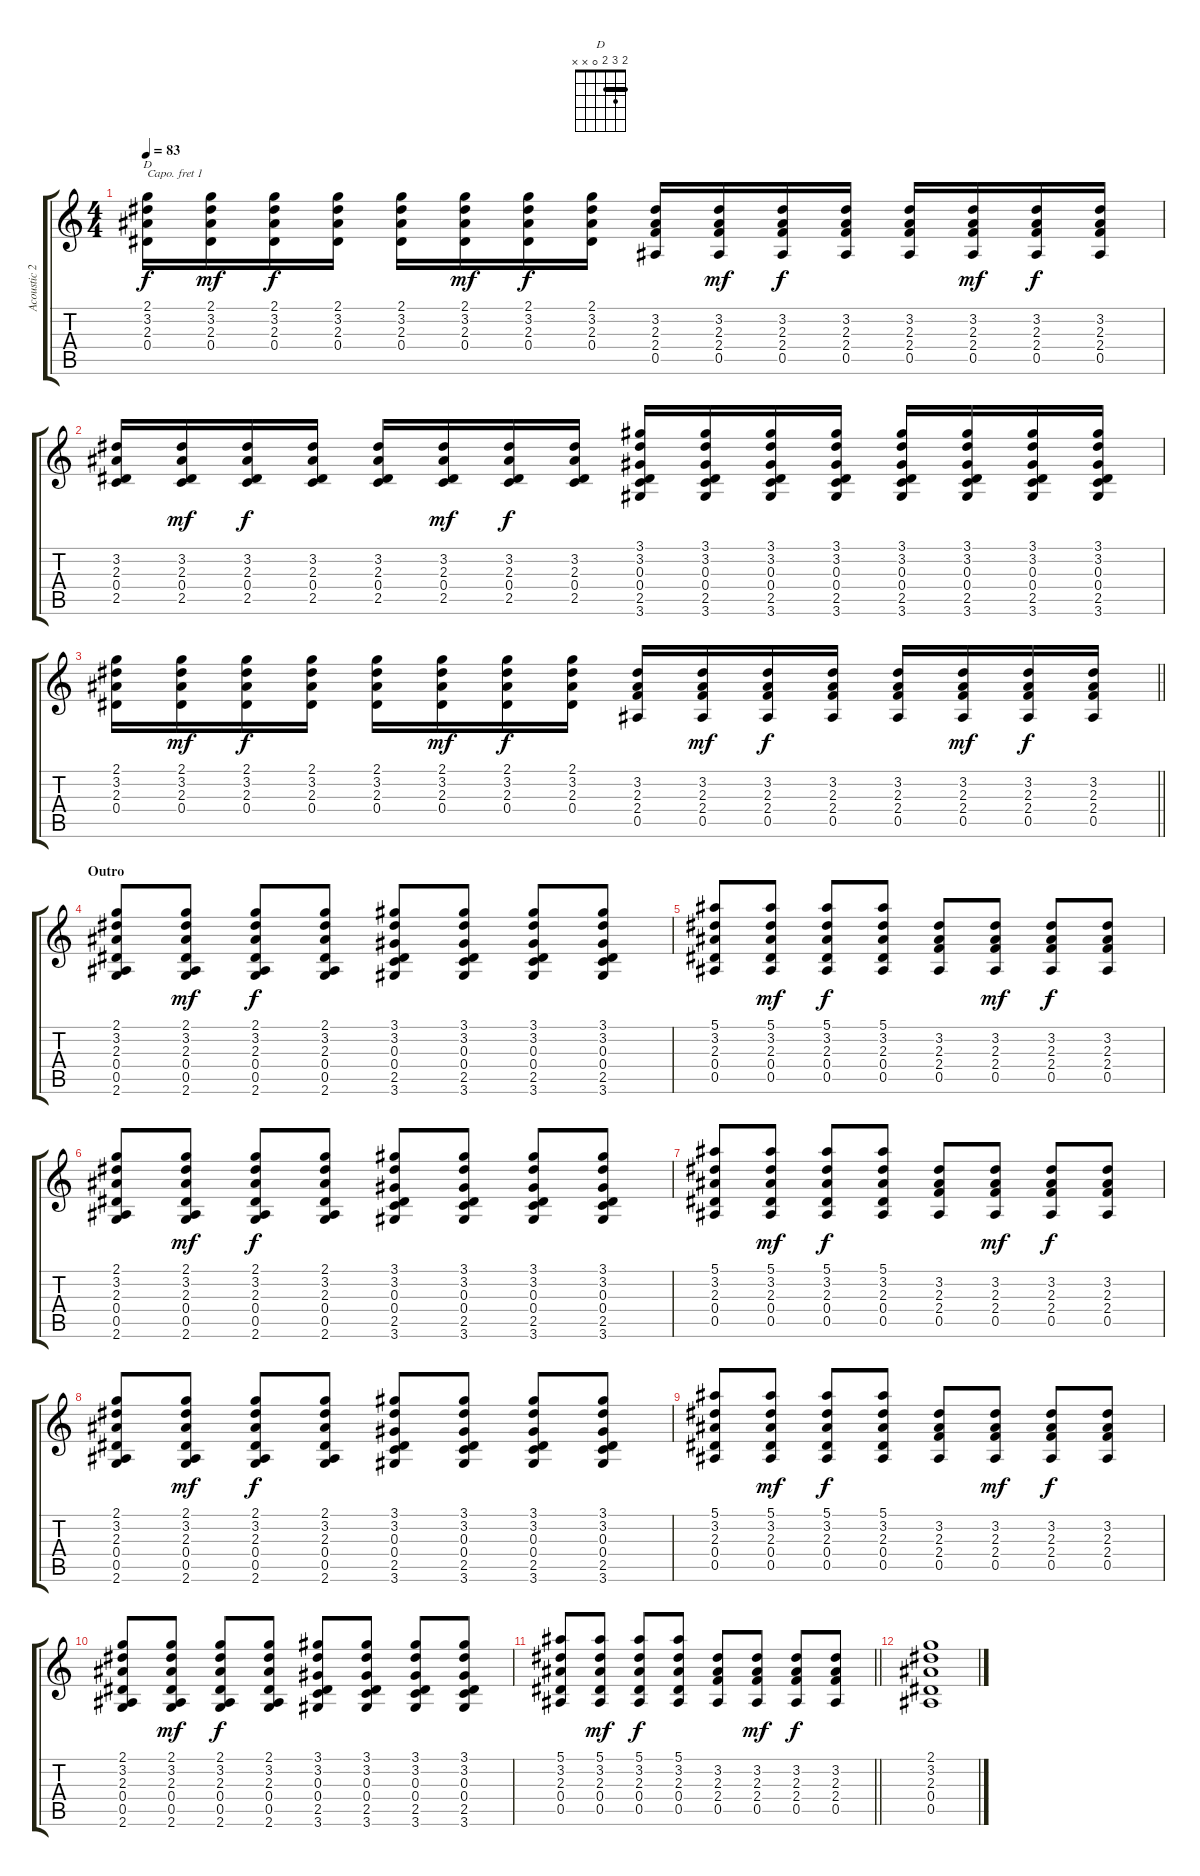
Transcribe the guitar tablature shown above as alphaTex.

\track ("Acoustic 2" "Acoustic 2") {instrument acousticguitarsteel}
\staff {score tabs}
\capo 1
\tuning (E4 B3 G3 D3 A2 E2) {hide}
\chord ("D" 2 3 2 0 x x) {barre 2}
\ts (4 4)
\tempo 83
\clef g2
\ks c
(2.1 3.2 2.3 0.4).16{ch "D" dy f} (2.1 3.2 2.3 0.4).16{dy mf} (2.1 3.2 2.3 0.4).16{dy f} (2.1 3.2 2.3 0.4).16 (2.1 3.2 2.3 0.4).16 (2.1 3.2 2.3 0.4).16{dy mf} (2.1 3.2 2.3 0.4).16{dy f} (2.1 3.2 2.3 0.4).16 (3.2 2.3 2.4 0.5).16 (3.2 2.3 2.4 0.5).16{dy mf} (3.2 2.3 2.4 0.5).16{dy f} (3.2 2.3 2.4 0.5).16 (3.2 2.3 2.4 0.5).16 (3.2 2.3 2.4 0.5).16{dy mf} (3.2 2.3 2.4 0.5).16{dy f} (3.2 2.3 2.4 0.5).16 |
(3.2 2.3 0.4 2.5).16 (3.2 2.3 0.4 2.5).16{dy mf} (3.2 2.3 0.4 2.5).16{dy f} (3.2 2.3 0.4 2.5).16 (3.2 2.3 0.4 2.5).16 (3.2 2.3 0.4 2.5).16{dy mf} (3.2 2.3 0.4 2.5).16{dy f} (3.2 2.3 0.4 2.5).16 (3.1 3.2 0.3 0.4 2.5 3.6).16 (3.1 3.2 0.3 0.4 2.5 3.6).16 (3.1 3.2 0.3 0.4 2.5 3.6).16 (3.1 3.2 0.3 0.4 2.5 3.6).16 (3.1 3.2 0.3 0.4 2.5 3.6).16 (3.1 3.2 0.3 0.4 2.5 3.6).16 (3.1 3.2 0.3 0.4 2.5 3.6).16 (3.1 3.2 0.3 0.4 2.5 3.6).16 |
\barLineRight lightlight
(2.1 3.2 2.3 0.4).16 (2.1 3.2 2.3 0.4).16{dy mf} (2.1 3.2 2.3 0.4).16{dy f} (2.1 3.2 2.3 0.4).16 (2.1 3.2 2.3 0.4).16 (2.1 3.2 2.3 0.4).16{dy mf} (2.1 3.2 2.3 0.4).16{dy f} (2.1 3.2 2.3 0.4).16 (3.2 2.3 2.4 0.5).16 (3.2 2.3 2.4 0.5).16{dy mf} (3.2 2.3 2.4 0.5).16{dy f} (3.2 2.3 2.4 0.5).16 (3.2 2.3 2.4 0.5).16 (3.2 2.3 2.4 0.5).16{dy mf} (3.2 2.3 2.4 0.5).16{dy f} (3.2 2.3 2.4 0.5).16 |
\section ("" "Outro")
(2.1 3.2 2.3 0.4 0.5 2.6).8 (2.1 3.2 2.3 0.4 0.5 2.6).8{dy mf} (2.1 3.2 2.3 0.4 0.5 2.6).8{dy f} (2.1 3.2 2.3 0.4 0.5 2.6).8 (3.1 3.2 0.3 0.4 2.5 3.6).8 (3.1 3.2 0.3 0.4 2.5 3.6).8 (3.1 3.2 0.3 0.4 2.5 3.6).8 (3.1 3.2 0.3 0.4 2.5 3.6).8 |
(5.1 3.2 2.3 0.4 0.5).8 (5.1 3.2 2.3 0.4 0.5).8{dy mf} (5.1 3.2 2.3 0.4 0.5).8{dy f} (5.1 3.2 2.3 0.4 0.5).8 (3.2 2.3 2.4 0.5).8 (3.2 2.3 2.4 0.5).8{dy mf} (3.2 2.3 2.4 0.5).8{dy f} (3.2 2.3 2.4 0.5).8 |
(2.1 3.2 2.3 0.4 0.5 2.6).8 (2.1 3.2 2.3 0.4 0.5 2.6).8{dy mf} (2.1 3.2 2.3 0.4 0.5 2.6).8{dy f} (2.1 3.2 2.3 0.4 0.5 2.6).8 (3.1 3.2 0.3 0.4 2.5 3.6).8 (3.1 3.2 0.3 0.4 2.5 3.6).8 (3.1 3.2 0.3 0.4 2.5 3.6).8 (3.1 3.2 0.3 0.4 2.5 3.6).8 |
(5.1 3.2 2.3 0.4 0.5).8 (5.1 3.2 2.3 0.4 0.5).8{dy mf} (5.1 3.2 2.3 0.4 0.5).8{dy f} (5.1 3.2 2.3 0.4 0.5).8 (3.2 2.3 2.4 0.5).8 (3.2 2.3 2.4 0.5).8{dy mf} (3.2 2.3 2.4 0.5).8{dy f} (3.2 2.3 2.4 0.5).8 |
(2.1 3.2 2.3 0.4 0.5 2.6).8 (2.1 3.2 2.3 0.4 0.5 2.6).8{dy mf} (2.1 3.2 2.3 0.4 0.5 2.6).8{dy f} (2.1 3.2 2.3 0.4 0.5 2.6).8 (3.1 3.2 0.3 0.4 2.5 3.6).8 (3.1 3.2 0.3 0.4 2.5 3.6).8 (3.1 3.2 0.3 0.4 2.5 3.6).8 (3.1 3.2 0.3 0.4 2.5 3.6).8 |
(5.1 3.2 2.3 0.4 0.5).8 (5.1 3.2 2.3 0.4 0.5).8{dy mf} (5.1 3.2 2.3 0.4 0.5).8{dy f} (5.1 3.2 2.3 0.4 0.5).8 (3.2 2.3 2.4 0.5).8 (3.2 2.3 2.4 0.5).8{dy mf} (3.2 2.3 2.4 0.5).8{dy f} (3.2 2.3 2.4 0.5).8 |
(2.1 3.2 2.3 0.4 0.5 2.6).8 (2.1 3.2 2.3 0.4 0.5 2.6).8{dy mf} (2.1 3.2 2.3 0.4 0.5 2.6).8{dy f} (2.1 3.2 2.3 0.4 0.5 2.6).8 (3.1 3.2 0.3 0.4 2.5 3.6).8 (3.1 3.2 0.3 0.4 2.5 3.6).8 (3.1 3.2 0.3 0.4 2.5 3.6).8 (3.1 3.2 0.3 0.4 2.5 3.6).8 |
\barLineRight lightlight
(5.1 3.2 2.3 0.4 0.5).8 (5.1 3.2 2.3 0.4 0.5).8{dy mf} (5.1 3.2 2.3 0.4 0.5).8{dy f} (5.1 3.2 2.3 0.4 0.5).8 (3.2 2.3 2.4 0.5).8 (3.2 2.3 2.4 0.5).8{dy mf} (3.2 2.3 2.4 0.5).8{dy f} (3.2 2.3 2.4 0.5).8 |
(2.1 3.2 2.3 0.4 0.5).1
